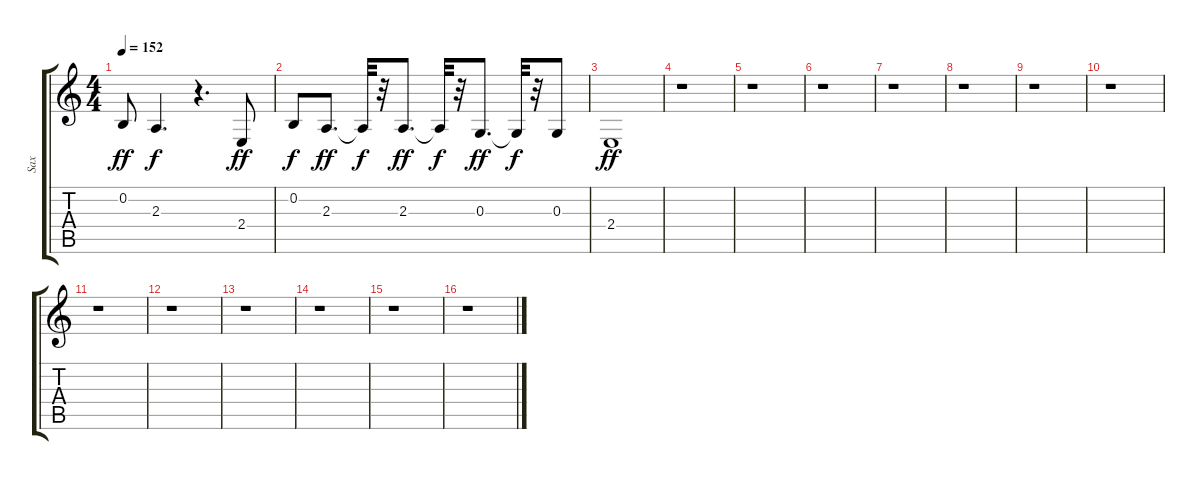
\track ("Sax" "Sax") {instrument tenorsax}
\staff {score tabs}
\tuning (E4 B3 G3 D3 A2 E2) {hide}
\ts (4 4)
\tempo 152
\clef g2
\ks c
0.2.8{dy ff} 2.3.4{d dy f} r.4{d} 2.4.8{dy ff} |
0.2.8{dy f} 2.3.8{d dy ff} 2.3{t}.32{dy f} r.32 2.3.8{d dy ff} 2.3{t}.32{dy f} r.32 0.3.8{d dy ff} 0.3{t}.32{dy f} r.32 0.3.8 |
2.4.1{dy ff} |
r.1 |
r.1 |
r.1 |
r.1 |
r.1 |
r.1 |
r.1 |
r.1 |
r.1 |
r.1 |
r.1 |
r.1 |
r.1
